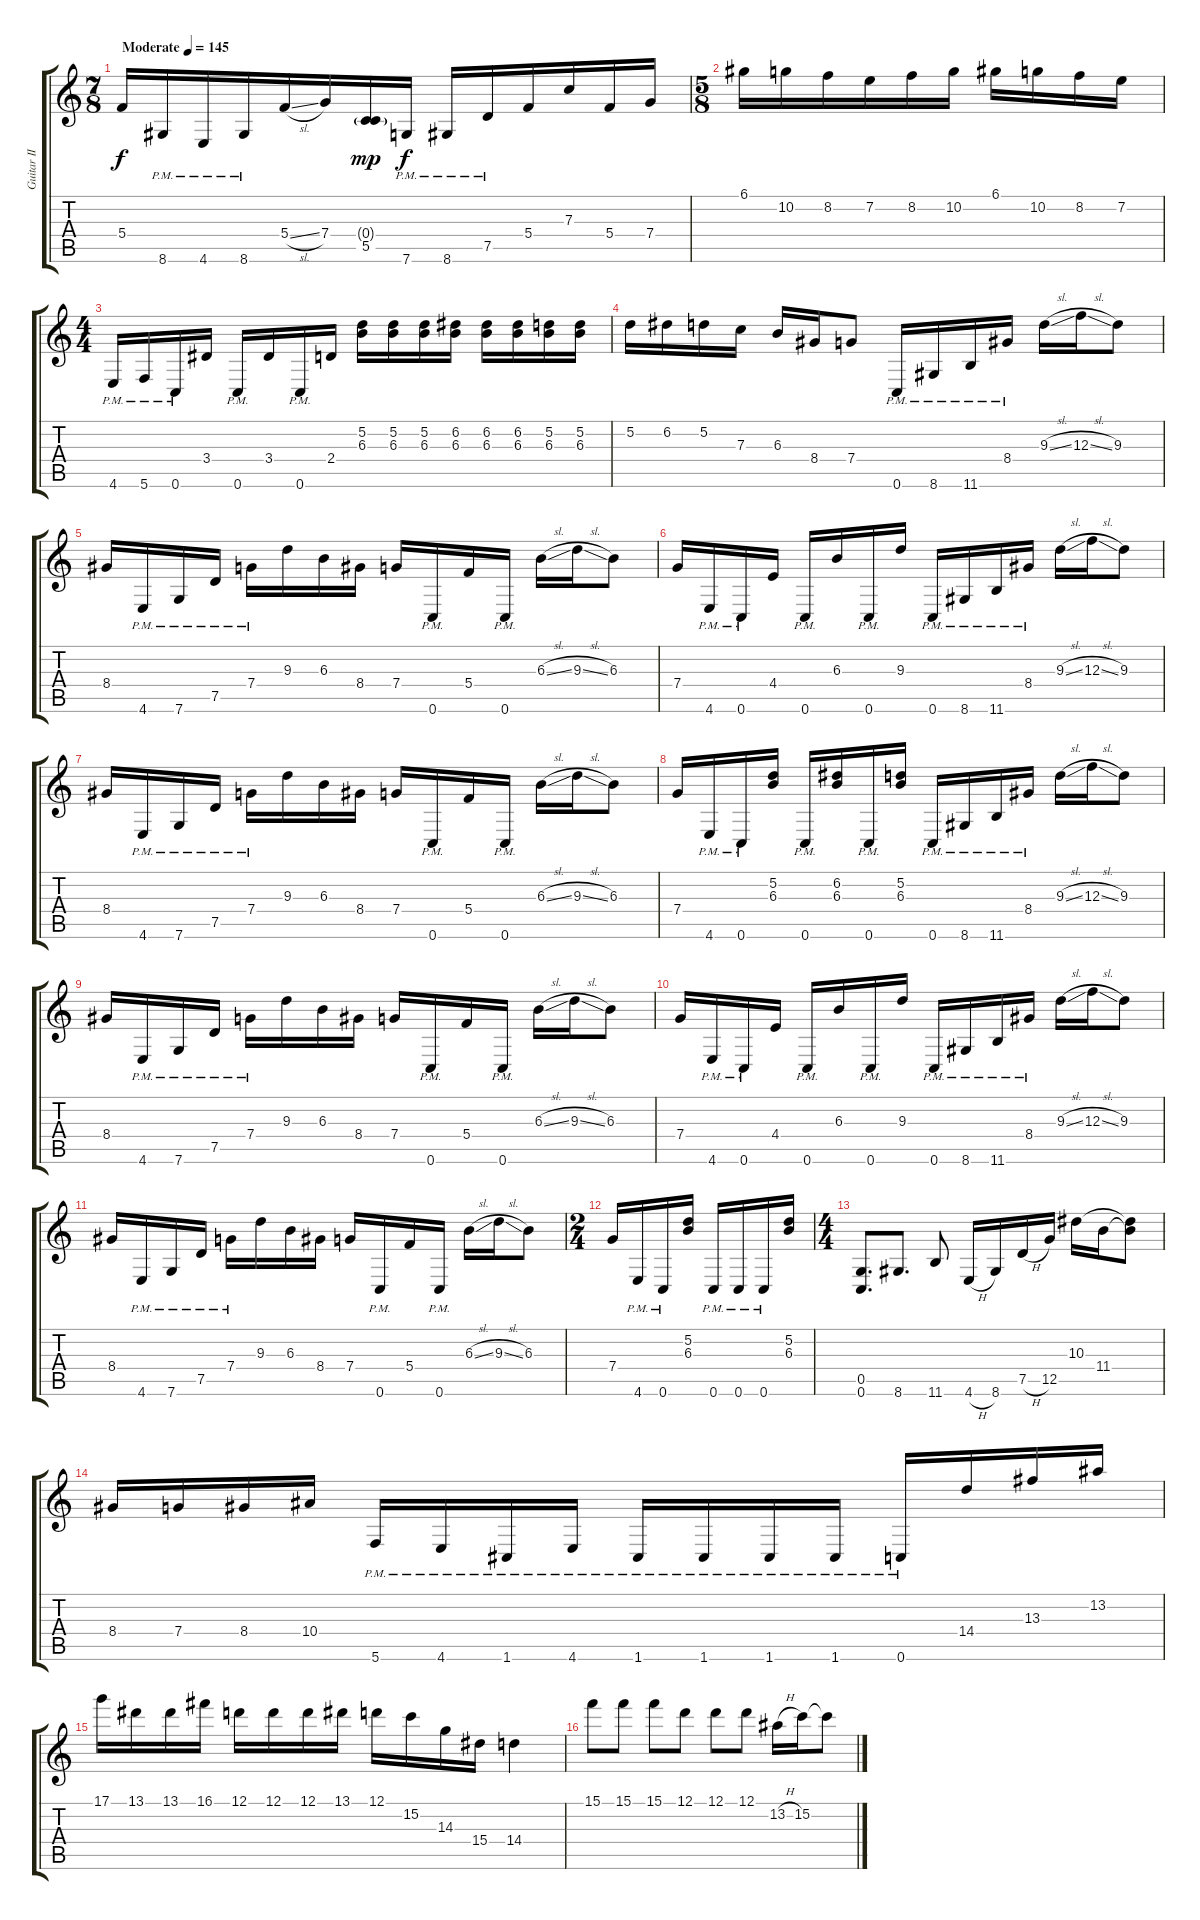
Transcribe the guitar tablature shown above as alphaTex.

\track ("Guitar II" "Guitar II") {instrument distortionguitar}
\staff {score tabs}
\tuning (D4 A3 F3 C3 G2 C2) {hide}
\ts (7 8)
\tempo (145 "Moderate")
\clef g2
\ks c
5.4.16{dy f instrument distortionguitar} 8.6{pm}.16 4.6{pm}.16 8.6{pm}.16 5.4{sl}.16 7.4.16 (0.4{g} 5.5).16{dy mp} 7.6{pm}.16{dy f} 8.6{pm}.16 7.5{pm}.16 5.4.16 7.3.16 5.4.16 7.4.16 |
\ts (5 8)
6.1.16 10.2.16 8.2.16 7.2.16 8.2.16 10.2.16 6.1.16 10.2.16 8.2.16 7.2.16 |
\ts (4 4)
4.6{pm}.16 5.6{pm}.16 0.6{pm}.16 3.4.16 0.6{pm}.16 3.4.16 0.6{pm}.16 2.4.16 (5.2 6.3).16 (5.2 6.3).16 (5.2 6.3).16 (6.2 6.3).16 (6.2 6.3).16 (6.2 6.3).16 (5.2 6.3).16 (5.2 6.3).16 |
5.2.16 6.2.16 5.2.16 7.3.16 6.3.16 8.4.16 7.4.8 0.6{pm}.16 8.6{pm}.16 11.6{pm}.16 8.4{pm}.16 9.3{sl}.16 12.3{sl}.16 9.3.8 |
8.4.16 4.6{pm}.16 7.6{pm}.16 7.5{pm}.16 7.4{pm}.16 9.3.16 6.3.16 8.4.16 7.4.16 0.6{pm}.16 5.4.16 0.6{pm}.16 6.3{sl}.16 9.3{sl}.16 6.3.8 |
7.4.16 4.6{pm}.16 0.6{pm}.16 4.4.16 0.6{pm}.16 6.3.16 0.6{pm}.16 9.3.16 0.6{pm}.16 8.6{pm}.16 11.6{pm}.16 8.4{pm}.16 9.3{sl}.16 12.3{sl}.16 9.3.8 |
8.4.16 4.6{pm}.16 7.6{pm}.16 7.5{pm}.16 7.4{pm}.16 9.3.16 6.3.16 8.4.16 7.4.16 0.6{pm}.16 5.4.16 0.6{pm}.16 6.3{sl}.16 9.3{sl}.16 6.3.8 |
7.4.16 4.6{pm}.16 0.6{pm}.16 (5.2 6.3).16 0.6{pm}.16 (6.2 6.3).16 0.6{pm}.16 (5.2 6.3).16 0.6{pm}.16 8.6{pm}.16 11.6{pm}.16 8.4{pm}.16 9.3{sl}.16 12.3{sl}.16 9.3.8 |
8.4.16 4.6{pm}.16 7.6{pm}.16 7.5{pm}.16 7.4{pm}.16 9.3.16 6.3.16 8.4.16 7.4.16 0.6{pm}.16 5.4.16 0.6{pm}.16 6.3{sl}.16 9.3{sl}.16 6.3.8 |
7.4.16 4.6{pm}.16 0.6{pm}.16 4.4.16 0.6{pm}.16 6.3.16 0.6{pm}.16 9.3.16 0.6{pm}.16 8.6{pm}.16 11.6{pm}.16 8.4{pm}.16 9.3{sl}.16 12.3{sl}.16 9.3.8 |
8.4.16 4.6{pm}.16 7.6{pm}.16 7.5{pm}.16 7.4{pm}.16 9.3.16 6.3.16 8.4.16 7.4.16 0.6{pm}.16 5.4.16 0.6{pm}.16 6.3{sl}.16 9.3{sl}.16 6.3.8 |
\ts (2 4)
7.4.16 4.6{pm}.16 0.6{pm}.16 (5.2 6.3).16 0.6{pm}.16 0.6{pm}.16 0.6{pm}.16 (5.2 6.3).16 |
\ts (4 4)
(0.5 0.6).8{d} 8.6.8{d} 11.6.8 4.6{h}.16 8.6.16 7.5{h}.16 12.5.16 10.3.16 11.4.16 (10.3{t} 11.4{t}).8 |
8.4.16 7.4.16 8.4.16 10.4.16 5.6{pm}.16 4.6{pm}.16 1.6{pm}.16 4.6{pm}.16 1.6{pm}.16 1.6{pm}.16 1.6{pm}.16 1.6{pm}.16 0.6{pm}.16 14.4.16 13.3.16 13.2.16 |
17.1.16 13.1.16 13.1.16 16.1.16 12.1.16 12.1.16 12.1.16 13.1.16 12.1.16 15.2.16 14.3.16 15.4.16 14.4.4 |
15.1.8 15.1.8 15.1.8 12.1.8 12.1.8 12.1.8 13.2{h}.16 15.2.16 15.2{t}.8
